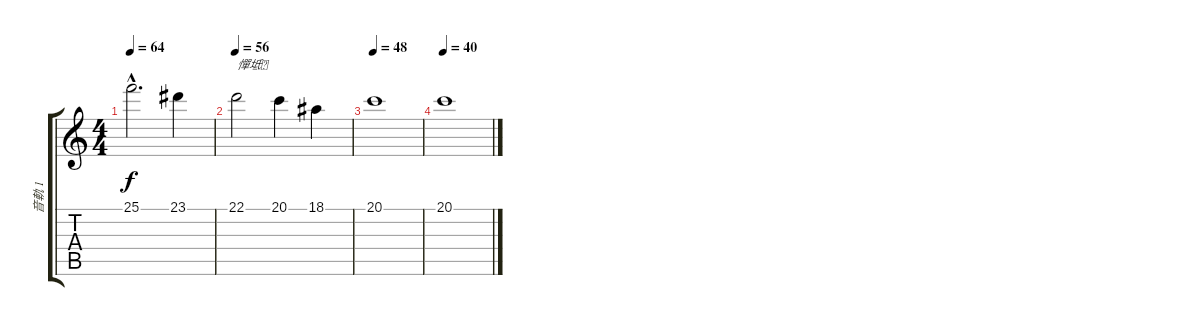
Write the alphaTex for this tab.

\track ("音軌 1" "音軌 1") {instrument piccolo}
\staff {score tabs}
\tuning (E4 B3 G3 D3 A2 E2) {hide}
\ts (4 4)
\tempo 64
\clef g2
\ks c
25.1{hac}.2{d dy f} 23.1.4 |
\tempo 56
22.1.2{txt "憚坻"} 20.1.4 18.1.4 |
\tempo 48
20.1.1 |
\tempo 40
20.1.1
